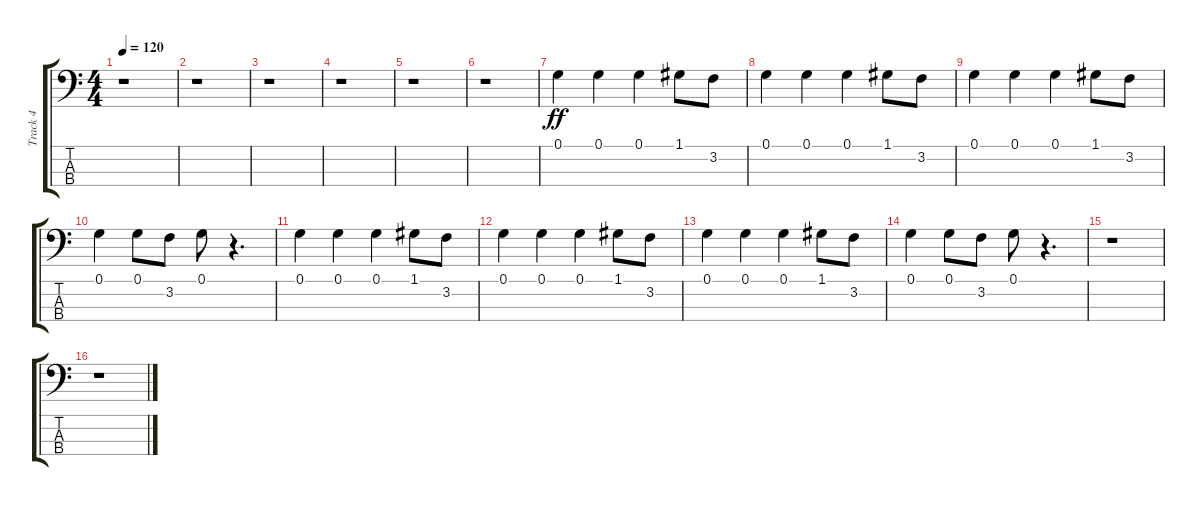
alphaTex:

\track ("Track 4" "Track 4") {instrument acousticbass}
\staff {score tabs}
\tuning (G2 D2 A1 E1) {hide}
\ts (4 4)
\tempo 120
\clef f4
\ks c
r.1{dy ff instrument acousticbass} |
r.1 |
r.1 |
r.1 |
r.1 |
r.1 |
0.1.4 0.1.4 0.1.4 1.1.8 3.2.8 |
0.1.4 0.1.4 0.1.4 1.1.8 3.2.8 |
0.1.4 0.1.4 0.1.4 1.1.8 3.2.8 |
0.1.4 0.1.8 3.2.8 0.1.8 r.4{d} |
0.1.4 0.1.4 0.1.4 1.1.8 3.2.8 |
0.1.4 0.1.4 0.1.4 1.1.8 3.2.8 |
0.1.4 0.1.4 0.1.4 1.1.8 3.2.8 |
0.1.4 0.1.8 3.2.8 0.1.8 r.4{d} |
r.1 |
r.1
